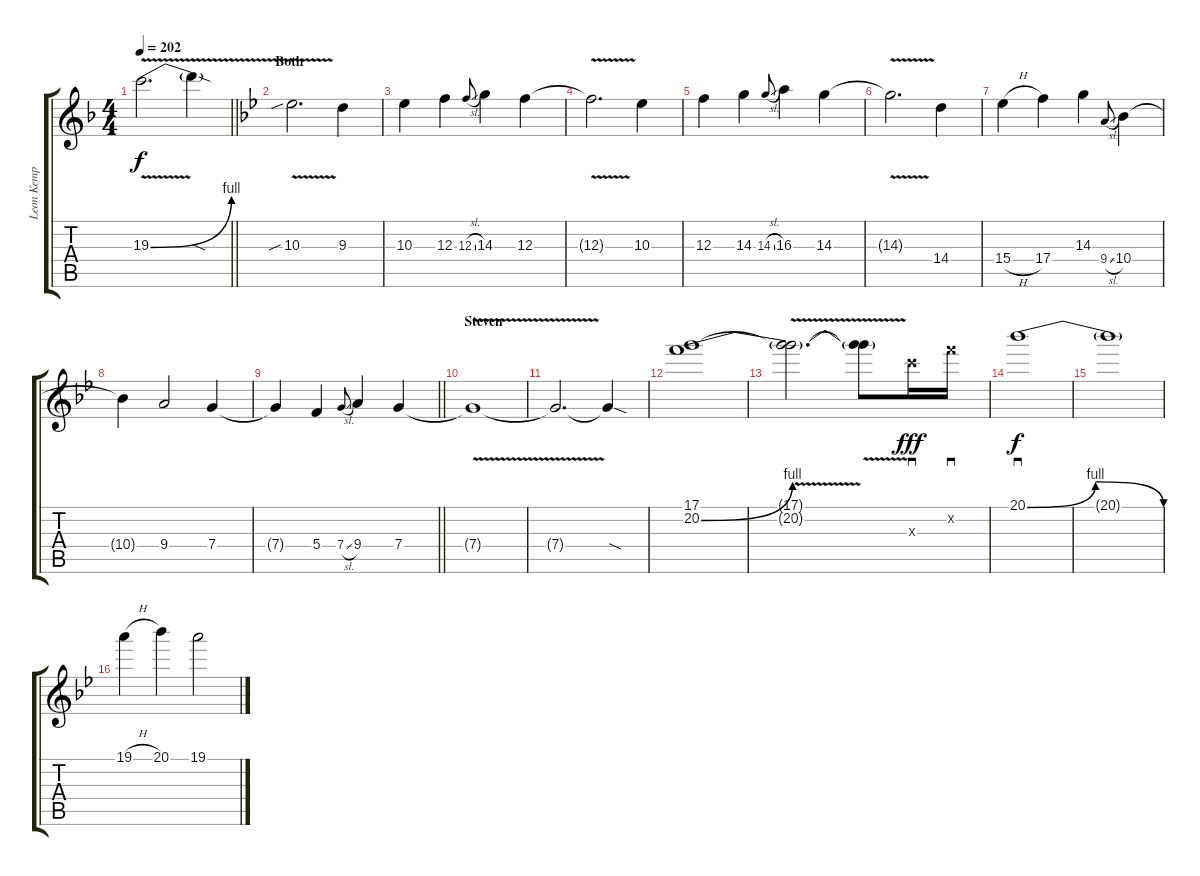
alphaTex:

\track ("Leon Kemp" "Leon Kemp") {instrument distortionguitar}
\staff {score tabs}
\tuning (D4 A3 F3 C3 G2 C2) {hide}
\ts (4 4)
\tempo 202
\clef g2
\barLineRight lightlight
\ks f
19.3{be (bend 0 0 60 4) v}.2{d dy f} 19.3{sod t}.4 |
\section ("" "Both")
\ks bb
10.3{v sib}.2{d} 9.3.4 |
10.3.4 12.3.4 12.3{sl}.8{gr onbeat} 14.3.4 12.3.4 |
12.3{v t}.2{d} 10.3.4 |
12.3.4 14.3.4 14.3{sl}.8{gr onbeat} 16.3.4 14.3.4 |
14.3{v t}.2{d} 14.4.4 |
15.4{h}.4 17.4.4 14.3.4 9.4{sl}.8{gr onbeat} 10.4.4 |
10.4{t}.4 9.4.2 7.4.4 |
\barLineRight lightlight
7.4{t}.4 5.4.4 7.4{sl}.8{gr onbeat} 9.4.4 7.4.4 |
\section ("" "Steven")
7.4{v t}.1 |
7.4{t}.2{d} 7.4{sod t}.4 |
(17.1 20.2{be (bend 0 0 60 4)}).1 |
(17.1{t} 20.2{v t}).2{d} (17.1{t} 20.2{t}).8 19.3{x}.16{sd dy fff} 20.2{x}.16{sd} |
20.1{be (bendrelease 0 0 10 4 50 4 60 0)}.1{sd dy f} |
20.1{t}.1 |
19.1{h}.4 20.1.4 19.1.2
